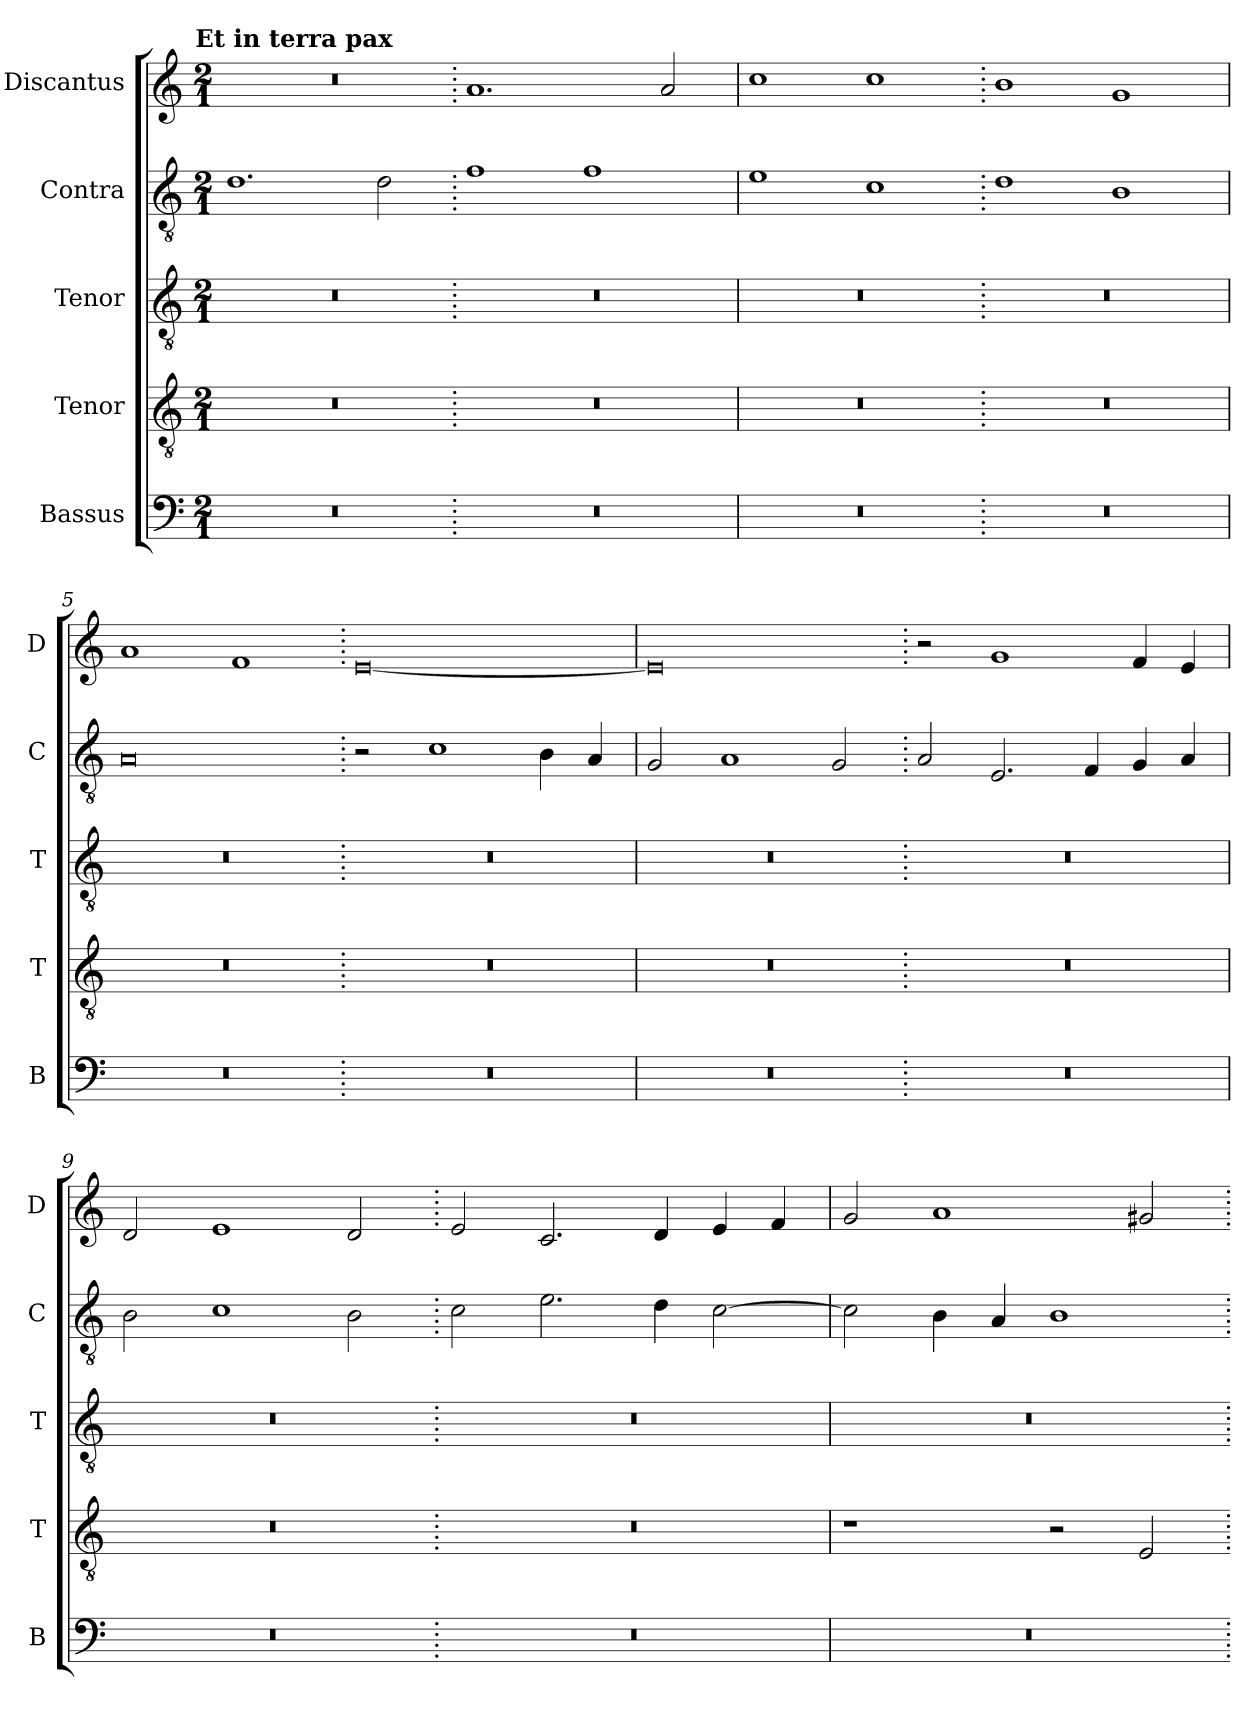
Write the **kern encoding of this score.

**kern	**kern	**kern	**kern	**kern
*part5	*part4	*part3	*part2	*part1
*staff5	*staff4	*staff3	*staff2	*staff1
*I"Bassus	*I"Tenor	*I"Tenor	*I"Contra	*I"Discantus
*I'B	*I'T	*I'T	*I'C	*I'D
*clefF4	*clefGv2	*clefGv2	*clefGv2	*clefG2
*k[]	*k[]	*k[]	*k[]	*k[]
!!LO:TX:omd:t=Et in terra pax
*M2/1	*M2/1	*M2/1	*M2/1	*M2/1
=1	=1	=1	=1	=1
0r	0r	0r	1.d	0r
.	.	.	2d\	.
=2.	=2.	=2.	=2.	=2.
0r	0r	0r	1f	1.a
.	.	.	1f	.
.	.	.	.	2a/
=3	=3	=3	=3	=3
0r	0r	0r	1e	1cc
.	.	.	1c	1cc
=4.	=4.	=4.	=4.	=4.
0r	0r	0r	1d	1b
.	.	.	1B	1g
=5	=5	=5	=5	=5
0r	0r	0r	0A	1a
.	.	.	.	1f
=6.	=6.	=6.	=6.	=6.
0r	0r	0r	2r	[0e
.	.	.	1c	.
.	.	.	4B\	.
.	.	.	4A/	.
=7	=7	=7	=7	=7
0r	0r	0r	2G/	0e]
.	.	.	1A	.
.	.	.	2G/	.
=8.	=8.	=8.	=8.	=8.
0r	0r	0r	2A/	2r
.	.	.	2.E/	1g
.	.	.	4F/	.
.	.	.	4G/	4f/
.	.	.	4A/	4e/
=9	=9	=9	=9	=9
0r	0r	0r	2B\	2d/
.	.	.	1c	1e
.	.	.	2B\	2d/
=10.	=10.	=10.	=10.	=10.
0r	0r	0r	2c\	2e/
.	.	.	2.e\	2.c/
.	.	.	4d\	4d/
.	.	.	[2c\	4e/
.	.	.	.	4f/
=11	=11	=11	=11	=11
0r	1r	0r	2c\]	2g/
.	.	.	4B\	1a
.	.	.	4A/	.
.	2r	.	1B	.
.	2E/	.	.	2g#X/
=.	=.	=.	=.	=.
*-	*-	*-	*-	*-
